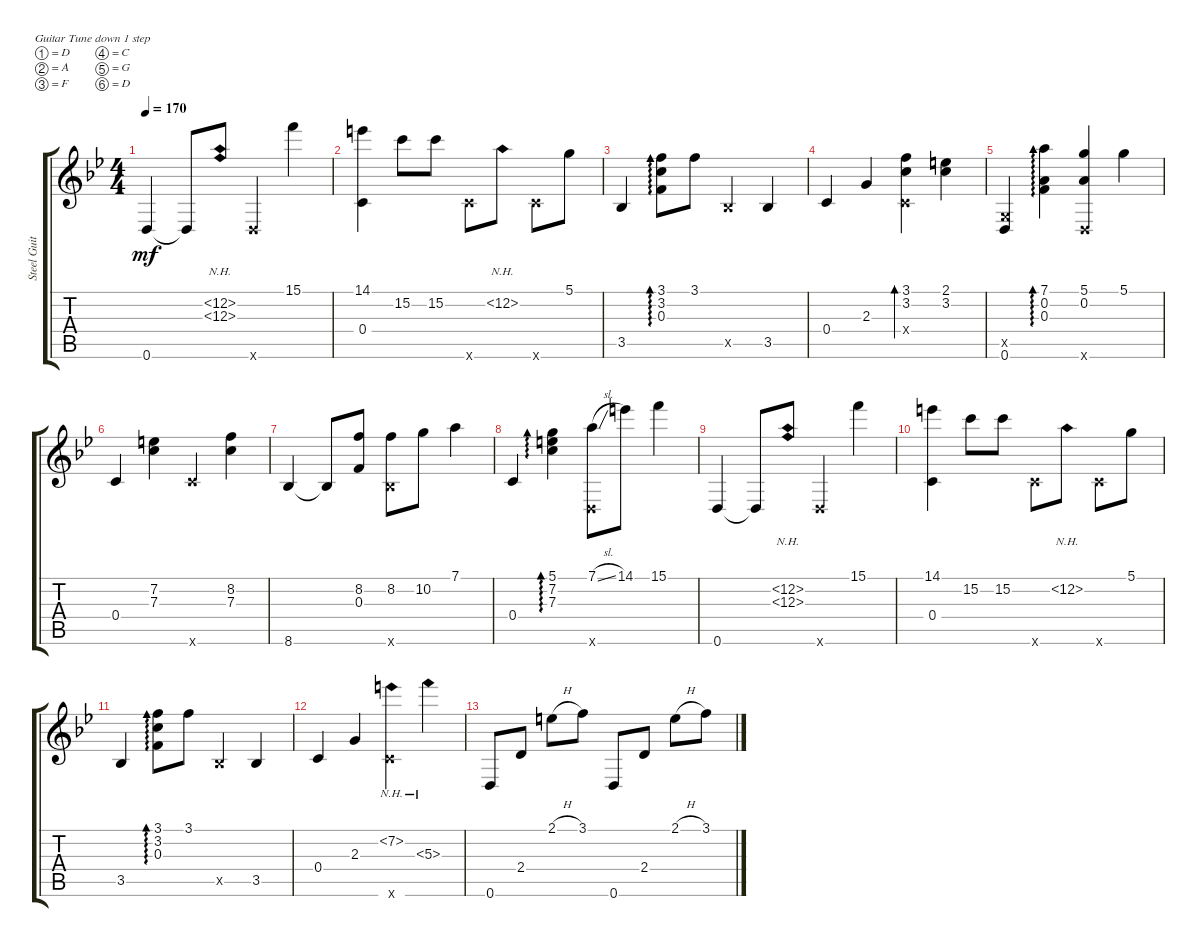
\defaultSystemsLayout 4
\bracketExtendMode groupsimilarinstruments
\otherSystemsTrackNameOrientation horizontal
\track ("Steel Guitar" "Steel Guit") {instrument acousticguitarsteel}
\staff {score tabs}
\tuning (D4 A3 F3 C3 G2 D2)
\ts (4 4)
\tempo 170
\clef g2
\ks bb
0.6{acc forcenatural}.4{dy mf beam Up} 0.6{t acc forcenatural}.8{beam Up} (12.2{nh acc forcenatural} 12.3{nh acc forcenatural}).8{beam Up} 0.6{x acc forcenatural}.4{beam Up} 15.1{acc forcenatural}.4{beam Down} |
(14.1{acc #} 0.4{acc forcenatural}).4{beam Down} 15.2{acc forcenatural}.8{beam Down} 15.2{acc forcenatural}.8{beam Down} 10.6{x acc forcenatural}.8{beam Down} 12.2{nh acc forcenatural}.8{beam Down} 10.6{x acc forcenatural}.8{beam Down} 5.1{acc forcenatural}.8{beam Down} |
3.5{acc forcenatural}.4{beam Up} (0.3{acc forcenatural} 3.2{acc forcenatural} 3.1{acc forcenatural}).8{ad 0 beam Down} 3.1{acc forcenatural}.8{beam Down} 3.5{x acc forcenatural}.4{beam Up} 3.5{acc forcenatural}.4{beam Up} |
0.4{acc forcenatural}.4{beam Up} 2.3{acc forcenatural}.4{beam Up} (3.2{acc forcenatural} 3.1{acc forcenatural} 0.4{x acc forcenatural}).4{bd 30 beam Down} (2.1{acc #} 3.2{acc forcenatural}).4{beam Down} |
(0.6{acc forcenatural} 0.5{x acc forcenatural}).4{beam Up} (0.3{acc forcenatural} 0.2{acc forcenatural} 7.1{acc forcenatural}).4{ad 0 beam Down} (5.1{acc forcenatural} 0.2{acc forcenatural} 0.6{x acc forcenatural}).4{beam Up} 5.1{acc forcenatural}.4{beam Down} |
0.4{acc forcenatural}.4{beam Up} (7.3{acc forcenatural} 7.2{acc #}).4{beam Down} 10.6{x acc forcenatural}.4{beam Up} (7.3{acc forcenatural} 8.2{acc forcenatural}).4{beam Down} |
8.6{acc forcenatural}.4{beam Up} 8.6{t acc forcenatural}.8{beam Up} (0.3{acc forcenatural} 8.2{acc forcenatural}).8{beam Up} (8.2{acc forcenatural} 8.6{x acc forcenatural}).8{beam Down} 10.2{acc forcenatural}.8{beam Down} 7.1{acc forcenatural}.4{beam Down} |
0.4{acc forcenatural}.4{beam Up} (7.3{acc forcenatural} 7.2{acc #} 5.1{acc forcenatural}).4{ad 0 beam Down} (7.1{sl acc forcenatural} 0.6{x acc forcenatural}).8{beam Down} 14.1{acc #}.8{beam Down} 15.1{acc forcenatural}.4{beam Down} |
0.6{acc forcenatural}.4{beam Up} 0.6{t acc forcenatural}.8{beam Up} (12.2{nh acc forcenatural} 12.3{nh acc forcenatural}).8{beam Up} 0.6{x acc forcenatural}.4{beam Up} 15.1{acc forcenatural}.4{beam Down} |
(14.1{acc #} 0.4{acc forcenatural}).4{beam Down} 15.2{acc forcenatural}.8{beam Down} 15.2{acc forcenatural}.8{beam Down} 10.6{x acc forcenatural}.8{beam Down} 12.2{nh acc forcenatural}.8{beam Down} 10.6{x acc forcenatural}.8{beam Down} 5.1{acc forcenatural}.8{beam Down} |
3.5{acc forcenatural}.4{beam Up} (0.3{acc forcenatural} 3.2{acc forcenatural} 3.1{acc forcenatural}).8{ad 0 beam Down} 3.1{acc forcenatural}.8{beam Down} 3.5{x acc forcenatural}.4{beam Up} 3.5{acc forcenatural}.4{beam Up} |
0.4{acc forcenatural}.4{beam Up} 2.3{acc forcenatural}.4{beam Up} (7.2{nh acc #} 10.6{x acc forcenatural}).4{beam Down} 5.3{nh acc forcenatural}.4{beam Down} |
0.6{acc forcenatural}.8{beam Up} 2.4{acc forcenatural}.8{beam Up} 2.1{h acc #}.8{beam Down} 3.1{acc forcenatural}.8{beam Down} 0.6{acc forcenatural}.8{beam Up} 2.4{acc forcenatural}.8{beam Up} 2.1{h acc #}.8{beam Down} 3.1{acc forcenatural}.8{beam Down}
